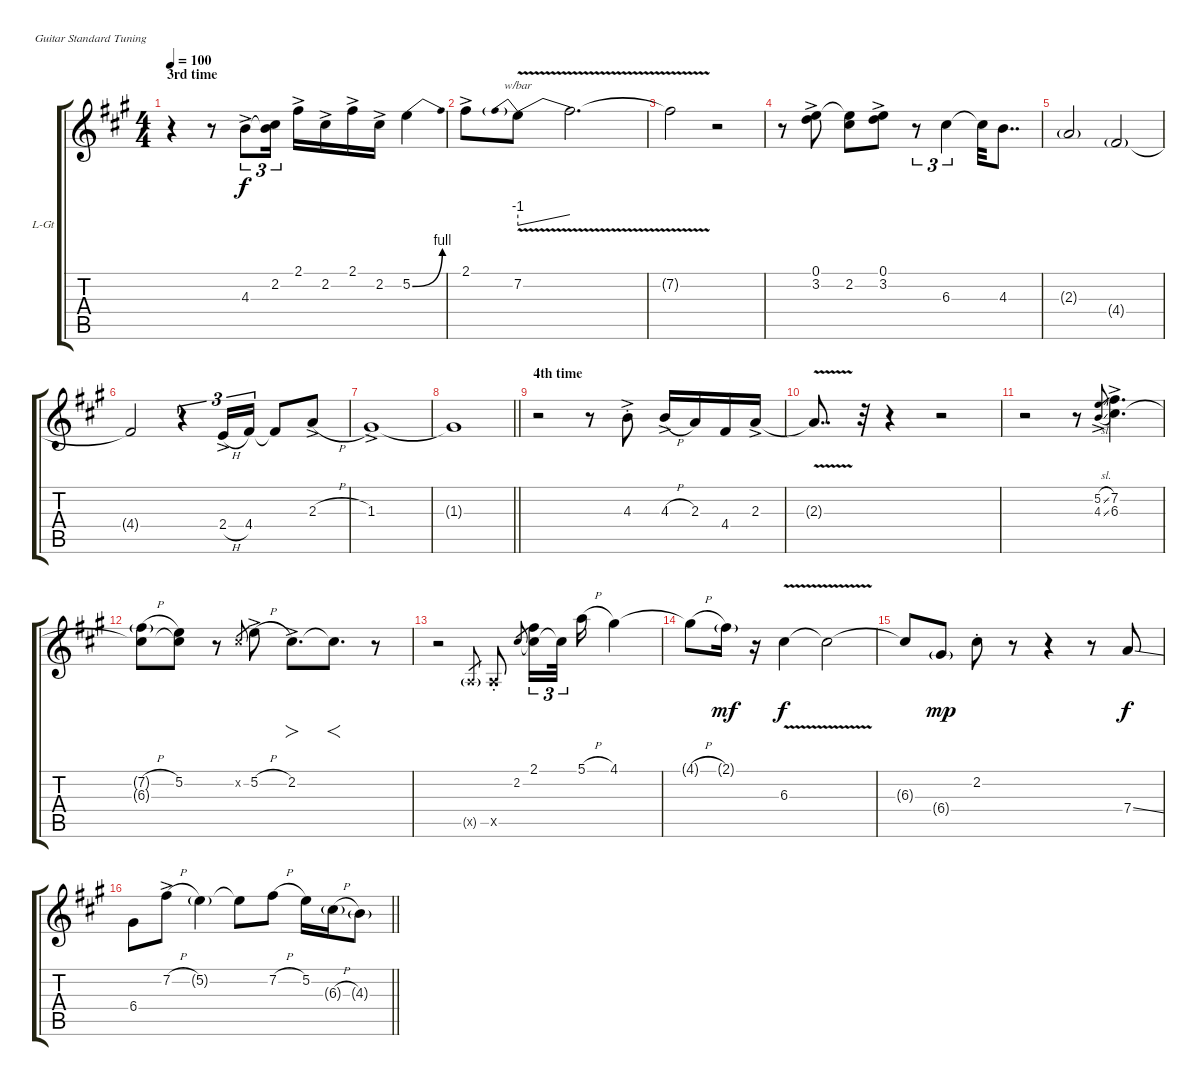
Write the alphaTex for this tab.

\bracketExtendMode groupsimilarinstruments
\firstSystemTrackNameOrientation horizontal
\otherSystemsTrackNameOrientation horizontal
\track ("Lead Guitar" "L-Gt") {instrument distortionguitar}
\staff {score tabs}
\tuning (E4 B3 G3 D3 A2 E2)
\ts (4 4)
\section ("" "3rd time")
\tempo 100
\clef g2
\ks f#minor
r.4{dy f} r.8 4.3{ac}.8{tu (3 2)} (2.2 4.3{t}).16{tu (3 2)} 2.1{ac}.16 2.2{ac}.16 2.1{ac}.16 2.2{ac}.16 5.2{be (bend 8.4 0 60 4)}.4 |
2.1{ac}.8 7.2{v}.8{tbe (predivedive default 0 -4 21.599999999999998 0)} 7.2{v t}.2{d} |
7.2{t}.2 r.2 |
r.8 (0.1 3.2{ac}).8 (0.1{t} 2.2).8 (0.1 3.2{ac}).8 r.8{tu (3 2)} 6.3.4{tu (3 2)} 6.3{t}.32 4.3.8{dd} |
2.3{g}.2 4.4{g}.2 |
4.4{t}.2 r.4{tu (3 2)} 2.4{h ac}.16{tu (3 2)} 4.4.16{tu (3 2)} 4.4{t}.8 2.3{h ac}.8 |
1.3{ac}.1 |
\barLineRight lightlight
1.3{t}.1 |
\section ("" "4th time")
r.2 r.8 4.3{ac st}.8 4.3{h ac}.16 2.3.16 4.4.16 2.3{ac}.16 |
2.3{v t}.8{dd} r.32 r.4 r.2 |
r.2 r.8 (5.2{sl ac} 4.3{sl ac}).8{gr} (7.2 6.3{ac}).4{d} |
(7.2{h g} 6.3{t}).8 (5.2 6.3{t}).8 r.8 2.2{x}.8{gr} 5.2{h ac}.8 2.2{ac}.8{fo d} 2.2{t}.8{f d} r.8 |
r.2 0.5{g x}.8{gr} 0.5{st x}.8 2.2.8{gr} (2.1 2.2{t}).16{tu (3 2)} 2.2{t}.32{tu (3 2)} 5.1{h}.16 4.1.4 |
4.1{h t}.8 2.1{g}.16{dy mf} r.16 6.3{v}.4{dy f} 6.3{t}.2 |
6.3{t}.8 6.4{g}.8{dy mp} 2.2{st}.8 r.8 r.4 r.8 7.4{ss}.8{dy f} |
\barLineRight lightlight
6.4.8 7.2{h ac}.8 5.2{g}.4 5.2{t}.8 7.2{h}.8 5.2.16 6.3{h g}.16 4.3{g}.8
